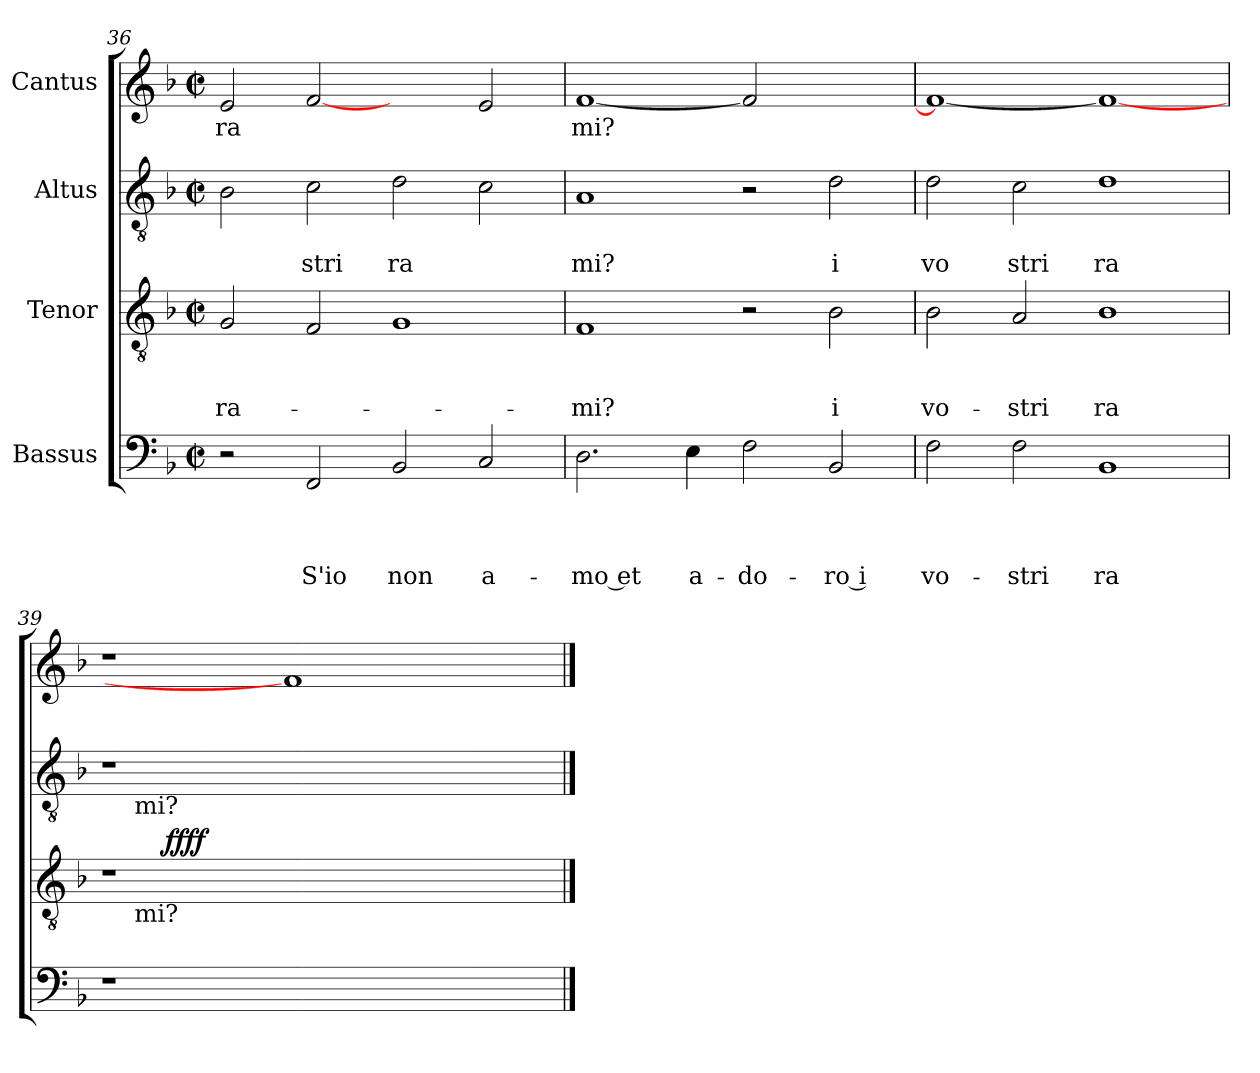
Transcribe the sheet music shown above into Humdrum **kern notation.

**kern	**text	**text	**text	**text	**kern	**text	**text	**text	**dynam	**kern	**text	**text	**kern	**text
*part4	*part4	*part4	*part4	*part4	*part3	*part3	*part3	*part3	*part3	*part2	*part2	*part2	*part1	*part1
*staff4	*staff4	*staff4	*staff4	*staff4	*staff3	*staff3	*staff3	*staff3	*staff3	*staff2	*staff2	*staff2	*staff1	*staff1
*I"Bassus	*	*	*	*	*I"Tenor	*	*	*	*	*I"Altus	*	*	*I"Cantus	*
*clefF4	*	*	*	*	*clefGv2	*	*	*	*	*clefGv2	*	*	*clefG2	*
*k[b-]	*	*	*	*	*k[b-]	*	*	*	*	*k[b-]	*	*	*k[b-]	*
*F:	*	*	*	*	*F:	*	*	*	*	*F:	*	*	*F:	*
*M2/2	*	*	*	*	*M2/2	*	*	*	*	*M2/2	*	*	*M2/2	*
*met(c|)	*	*	*	*	*met(c|)	*	*	*	*	*met(c|)	*	*	*met(c|)	*
=36	=36	=36	=36	=36	=36	=36	=36	=36	=36	=36	=36	=36	=36	=36
!	!	!	!	!	!	!	!	!LO:LY:b	!	!	!	!	!	!LO:LY:b
2r	.	.	.	.	2G/	.	.	ra-	.	2B-\	.	.	2e/	ra
!	!	!	!	!LO:LY:b	!	!	!	!	!	!	!	!LO:LY:b	!	!
2FF/	.	.	.	S'io	2F/	.	.	.	.	2c\	.	stri	[2f	.
!	!	!	!	!LO:LY:b	!	!	!	!	!	!	!	!LO:LY:b	!	!
2BB-/	.	.	.	non	1G	.	.	.	.	2d\	.	ra	2ryy	.
!	!	!	!	!LO:LY:b	!	!	!	!	!	!	!	!	!	!
2C/	.	.	.	a-	.	.	.	.	.	2c\	.	.	2e/	.
=37	=37	=37	=37	=37	=37	=37	=37	=37	=37	=37	=37	=37	=37	=37
!	!	!	!	!LO:LY:b:rj	!	!	!	!LO:LY:b	!	!	!	!LO:LY:b	!	!LO:LY:b
2.D\	.	.	.	-mo et	1F	.	.	-mi?	.	1A	.	mi?	[<1f	mi?
!	!	!	!	!LO:LY:b	!	!	!	!	!	!	!	!	!	!
4E\	.	.	.	a-	.	.	.	.	.	.	.	.	.	.
!	!	!	!	!LO:LY:b	!	!	!	!	!	!	!	!	!	!
2F\	.	.	.	-do-	2r	.	.	.	.	2r	.	.	2f]	.
!	!	!	!	!LO:LY:b:rj	!	!	!	!LO:LY:b	!	!	!	!LO:LY:b	!	!
2BB-/	.	.	.	-ro i	2B-\	.	.	i	.	2d\	.	i	2ryy	.
=38	=38	=38	=38	=38	=38	=38	=38	=38	=38	=38	=38	=38	=38	=38
!	!	!	!	!LO:LY:b	!	!	!	!LO:LY:b	!	!	!	!LO:LY:b	!	!
2F\	.	.	.	vo-	2B-\	.	.	vo-	.	2d\	.	vo	1f_	.
!	!	!	!	!LO:LY:b	!	!	!	!LO:LY:b	!	!	!	!LO:LY:b	!	!
2F\	.	.	.	-stri	2A/	.	.	-stri	.	2c\	.	stri	.	.
!	!	!	!	!LO:LY:b	!	!	!	!LO:LY:b	!	!	!	!LO:LY:b	!	!
1BB-	.	.	.	ra-	1B-	.	.	ra-	.	1d	.	ra	1f_	.
=39	=39	=39	=39	=39	=39	=39	=39	=39	=39	=39	=39	=39	=39	=39
*	*	*	*	*	*^	*	*	*	*	*^	*	*	*	*
*	*	*	*	*	*	*^	*	*	*	*	*	*	*	*	*	*
1r	.	.	.	.	1r	8.ryy	16.ryy	.	.	.	.	1r	16.ryy	.	.	1r	.
!	!	!	!	!	!	!	!	!	!	!	!	!	!LO:TX:b:t=mi?	!	!	!	!
!	!	!	!	!	!	!	!LO:TX:b:t=mi?	!	!	!	!	!	!	!	!	!	!
.	.	.	.	.	.	.	1ryy	.	.	.	.	.	1ryy	.	.	.	.
!	!	!	!	!	!	!	!	!	!	!	!LO:DY:b	!	!	!	!	!	!
.	.	.	.	.	.	1ryy	.	.	.	.	ffff	.	.	.	.	.	.
1ryy	.	.	.	.	1ryy	.	.	.	.	.	.	1ryy	.	.	.	1f]	.
.	.	.	.	.	.	.	2ryy	.	.	.	.	.	2ryy	.	.	.	.
.	.	.	.	.	.	2ryy	.	.	.	.	.	.	.	.	.	.	.
.	.	.	.	.	.	.	4ryy	.	.	.	.	.	4ryy	.	.	.	.
.	.	.	.	.	.	4ryy	.	.	.	.	.	.	.	.	.	.	.
.	.	.	.	.	.	.	8ryy	.	.	.	.	.	8ryy	.	.	.	.
.	.	.	.	.	.	16ryy	.	.	.	.	.	.	.	.	.	.	.
.	.	.	.	.	.	.	32ryy	.	.	.	.	.	32ryy	.	.	.	.
*	*	*	*	*	*v	*v	*v	*	*	*	*	*	*	*	*	*	*
*	*	*	*	*	*	*	*	*	*	*v	*v	*	*	*	*
==	==	==	==	==	==	==	==	==	==	==	==	==	==	==
*-	*-	*-	*-	*-	*-	*-	*-	*-	*-	*-	*-	*-	*-	*-
